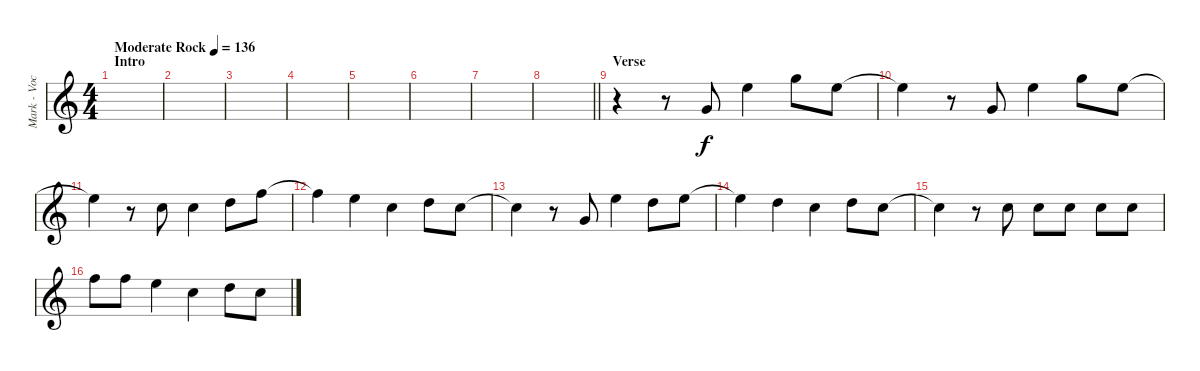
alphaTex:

\track ("Mark - Vocals" "Mark - Voc") {instrument overdrivenguitar}
\staff {score}
\tuning (E4 B3 G3 D3 A2 E2) {hide}
\ts (4 4)
\section ("" "Intro")
\tempo (136 "Moderate Rock")
\clef g2
\ks c
|
|
|
|
|
|
|
\barLineRight lightlight
|
\section ("" "Verse")
r.4 r.8 0.3.8 0.1.4 3.1.8 0.1.8 |
0.1{t}.4 r.8 0.3.8 0.1.4 3.1.8 0.1.8 |
0.1{t}.4 r.8 1.2.8 1.2.4 3.2.8 1.1.8 |
1.1{t}.4 0.1.4 1.2.4 3.2.8 1.2.8 |
1.2{t}.4 r.8 0.3.8 0.1.4 3.2.8 0.1.8 |
0.1{t}.4 3.2.4 1.2.4 3.2.8 1.2.8 |
1.2{t}.4 r.8 1.2.8 1.2.8 1.2.8 1.2.8 1.2.8 |
6.2.8 6.2.8 0.1.4 1.2.4 3.2.8 1.2.8
